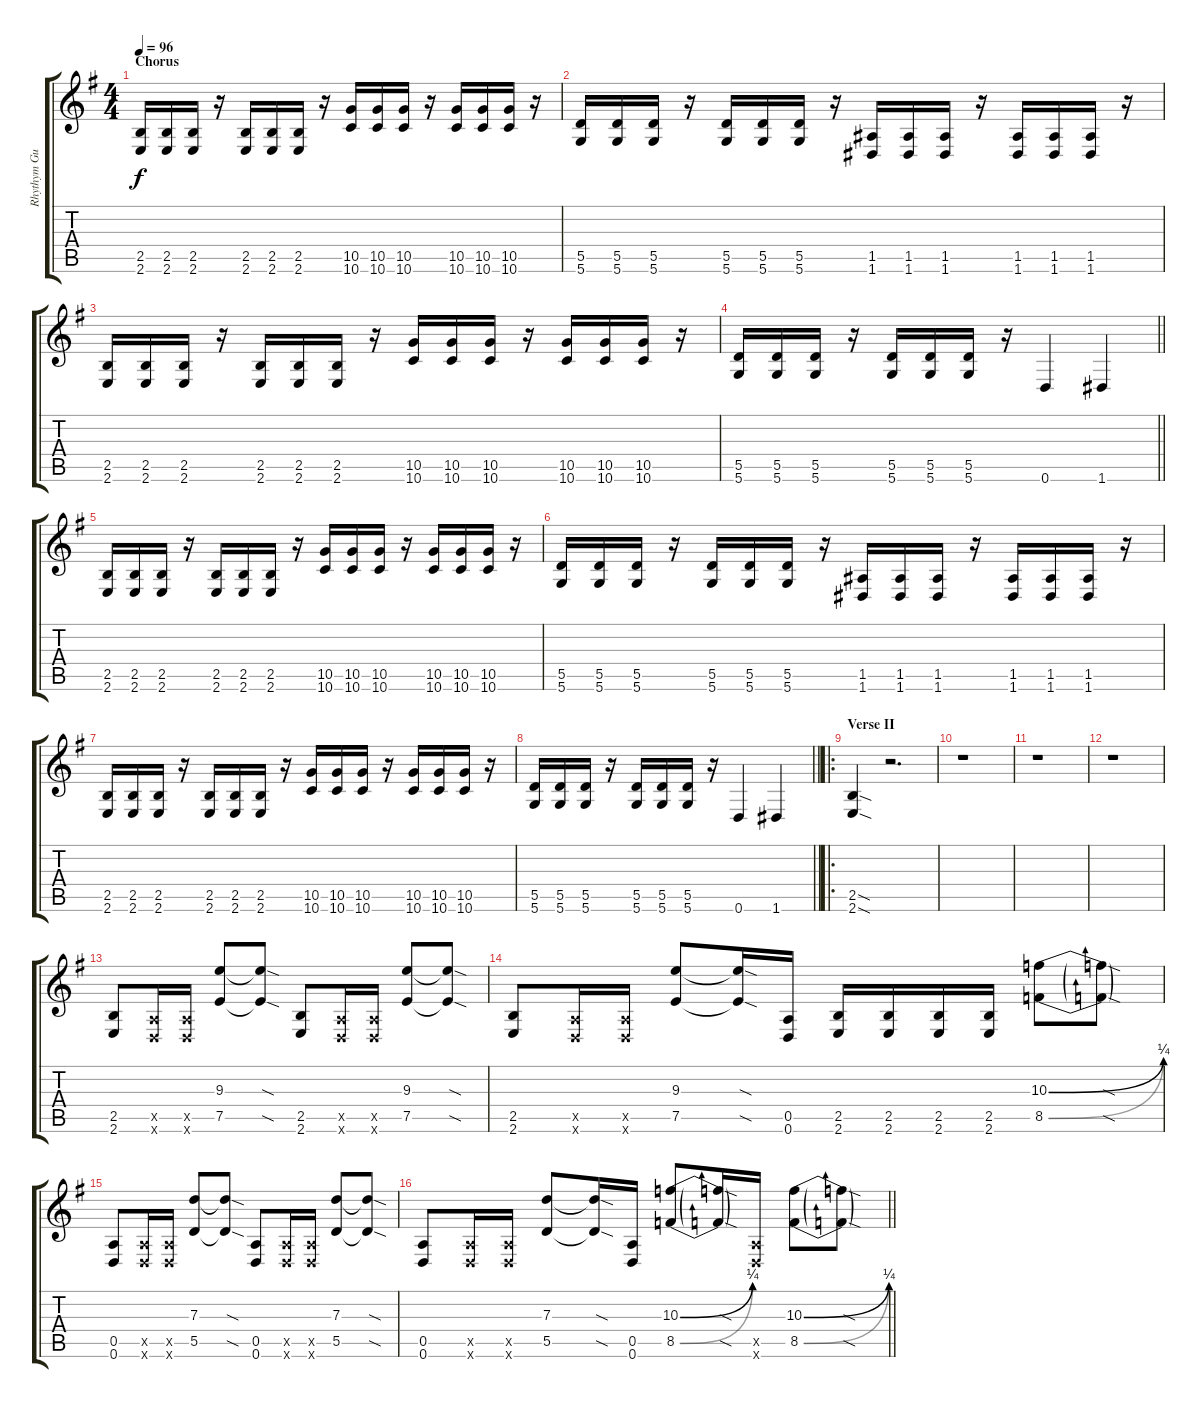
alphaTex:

\track ("Rhythym Guitar [L]" "Rhythym Gu") {instrument overdrivenguitar}
\staff {score tabs}
\tuning (E4 B3 G3 D3 A2 D2) {hide}
\ts (4 4)
\section ("" "Chorus")
\tempo 96
\clef g2
\ks eminor
(2.5 2.6).16{dy f} (2.5 2.6).16 (2.5 2.6).16 r.16 (2.5 2.6).16 (2.5 2.6).16 (2.5 2.6).16 r.16 (10.5 10.6).16 (10.5 10.6).16 (10.5 10.6).16 r.16 (10.5 10.6).16 (10.5 10.6).16 (10.5 10.6).16 r.16 |
(5.5 5.6).16 (5.5 5.6).16 (5.5 5.6).16 r.16 (5.5 5.6).16 (5.5 5.6).16 (5.5 5.6).16 r.16 (1.5 1.6).16 (1.5 1.6).16 (1.5 1.6).16 r.16 (1.5 1.6).16 (1.5 1.6).16 (1.5 1.6).16 r.16 |
(2.5 2.6).16 (2.5 2.6).16 (2.5 2.6).16 r.16 (2.5 2.6).16 (2.5 2.6).16 (2.5 2.6).16 r.16 (10.5 10.6).16 (10.5 10.6).16 (10.5 10.6).16 r.16 (10.5 10.6).16 (10.5 10.6).16 (10.5 10.6).16 r.16 |
\barLineRight lightlight
(5.5 5.6).16 (5.5 5.6).16 (5.5 5.6).16 r.16 (5.5 5.6).16 (5.5 5.6).16 (5.5 5.6).16 r.16 0.6.4 1.6.4 |
(2.5 2.6).16 (2.5 2.6).16 (2.5 2.6).16 r.16 (2.5 2.6).16 (2.5 2.6).16 (2.5 2.6).16 r.16 (10.5 10.6).16 (10.5 10.6).16 (10.5 10.6).16 r.16 (10.5 10.6).16 (10.5 10.6).16 (10.5 10.6).16 r.16 |
(5.5 5.6).16 (5.5 5.6).16 (5.5 5.6).16 r.16 (5.5 5.6).16 (5.5 5.6).16 (5.5 5.6).16 r.16 (1.5 1.6).16 (1.5 1.6).16 (1.5 1.6).16 r.16 (1.5 1.6).16 (1.5 1.6).16 (1.5 1.6).16 r.16 |
(2.5 2.6).16 (2.5 2.6).16 (2.5 2.6).16 r.16 (2.5 2.6).16 (2.5 2.6).16 (2.5 2.6).16 r.16 (10.5 10.6).16 (10.5 10.6).16 (10.5 10.6).16 r.16 (10.5 10.6).16 (10.5 10.6).16 (10.5 10.6).16 r.16 |
\barLineRight lightlight
(5.5 5.6).16 (5.5 5.6).16 (5.5 5.6).16 r.16 (5.5 5.6).16 (5.5 5.6).16 (5.5 5.6).16 r.16 0.6.4 1.6.4 |
\ro
\section ("" "Verse II")
(2.5{sod} 2.6{sod}).4 r.2{d} |
r.1 |
r.1 |
r.1 |
(2.5 2.6).8 (0.5{x} 0.6{x}).16 (0.5{x} 0.6{x}).16 (9.3 7.5).8 (9.3{sod t} 7.5{sod t}).8 (2.5 2.6).8 (0.5{x} 0.6{x}).16 (0.5{x} 0.6{x}).16 (9.3 7.5).8 (9.3{sod t} 7.5{sod t}).8 |
(2.5 2.6).8 (0.5{x} 0.6{x}).16 (0.5{x} 0.6{x}).16 (9.3 7.5).8 (9.3{sod t} 7.5{sod t}).16 (0.5 0.6).16 (2.5 2.6).16 (2.5 2.6).16 (2.5 2.6).16 (2.5 2.6).16 (10.3{be (bend 0 0 60 1)} 8.5{be (bend 0 0 60 1)}).8 (10.3{sod t} 8.5{sod t}).8 |
(0.5 0.6).8 (0.5{x} 0.6{x}).16 (0.5{x} 0.6{x}).16 (7.3 5.5).8 (7.3{sod t} 5.5{sod t}).8 (0.5 0.6).8 (0.5{x} 0.6{x}).16 (0.5{x} 0.6{x}).16 (7.3 5.5).8 (7.3{sod t} 5.5{sod t}).8 |
\barLineRight lightlight
(0.5 0.6).8 (0.5{x} 0.6{x}).16 (0.5{x} 0.6{x}).16 (7.3 5.5).8 (7.3{sod t} 5.5{sod t}).16 (0.5 0.6).16 (10.3{be (bend 0 0 60 1)} 8.5{be (bend 0 0 60 1)}).8 (10.3{sod t} 8.5{sod t}).16 (0.5{x} 0.6{x}).16 (10.3{be (bend 0 0 60 1)} 8.5{be (bend 0 0 60 1)}).8 (10.3{sod t} 8.5{sod t}).8
